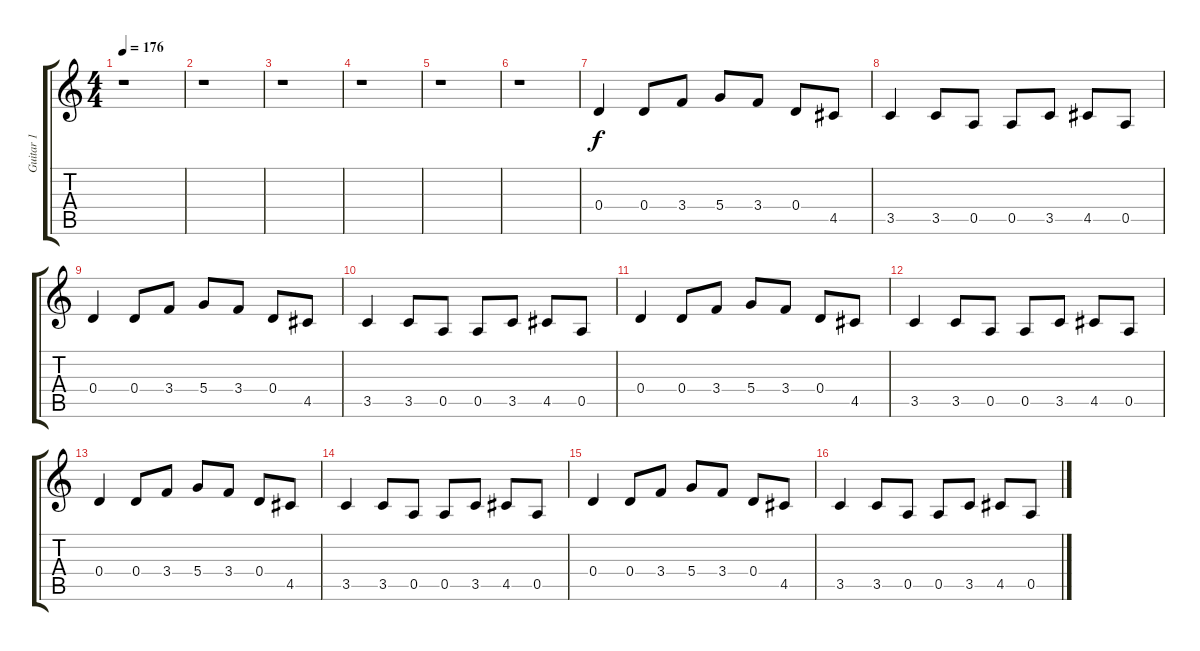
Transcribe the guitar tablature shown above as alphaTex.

\track ("Guitar 1" "Guitar 1") {instrument electricguitarclean}
\staff {score tabs}
\tuning (E4 B3 G3 D3 A2 E2) {hide}
\ts (4 4)
\tempo 176
\clef g2
\ks c
r.1{dy f} |
r.1 |
r.1 |
r.1 |
r.1 |
r.1 |
0.4.4{volume 13} 0.4.8 3.4.8 5.4.8 3.4.8 0.4.8 4.5.8 |
3.5.4 3.5.8 0.5.8 0.5.8 3.5.8 4.5.8 0.5.8 |
0.4.4 0.4.8 3.4.8 5.4.8 3.4.8 0.4.8 4.5.8 |
3.5.4 3.5.8 0.5.8 0.5.8 3.5.8 4.5.8 0.5.8 |
0.4.4 0.4.8 3.4.8 5.4.8 3.4.8 0.4.8 4.5.8 |
3.5.4 3.5.8 0.5.8 0.5.8 3.5.8 4.5.8 0.5.8 |
0.4.4 0.4.8 3.4.8 5.4.8 3.4.8 0.4.8 4.5.8 |
3.5.4 3.5.8 0.5.8 0.5.8 3.5.8 4.5.8 0.5.8 |
0.4.4 0.4.8 3.4.8 5.4.8 3.4.8 0.4.8 4.5.8 |
3.5.4 3.5.8 0.5.8 0.5.8 3.5.8 4.5.8 0.5.8
